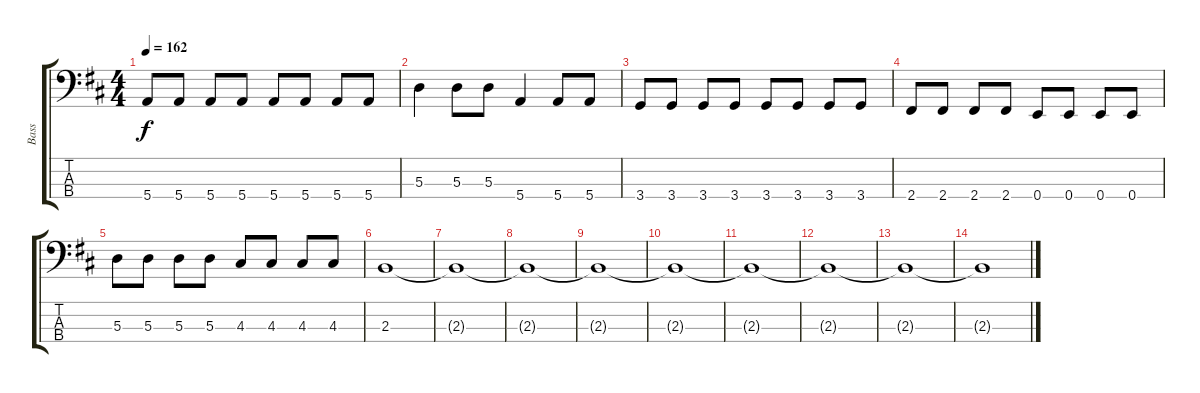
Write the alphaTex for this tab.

\track ("Bass" "Bass") {instrument electricbasspick}
\staff {score tabs}
\tuning (G2 D2 A1 E1) {hide}
\ts (4 4)
\tempo 162
\clef f4
\ks d
5.4.8{dy f} 5.4.8 5.4.8 5.4.8 5.4.8 5.4.8 5.4.8 5.4.8 |
5.3.4 5.3.8 5.3.8 5.4.4 5.4.8 5.4.8 |
3.4.8 3.4.8 3.4.8 3.4.8 3.4.8 3.4.8 3.4.8 3.4.8 |
2.4.8 2.4.8 2.4.8 2.4.8 0.4.8 0.4.8 0.4.8 0.4.8 |
5.3.8 5.3.8 5.3.8 5.3.8 4.3.8 4.3.8 4.3.8 4.3.8 |
2.3.1 |
2.3{t}.1 |
2.3{t}.1 |
2.3{t}.1 |
2.3{t}.1 |
2.3{t}.1 |
2.3{t}.1 |
2.3{t}.1 |
2.3{t}.1
